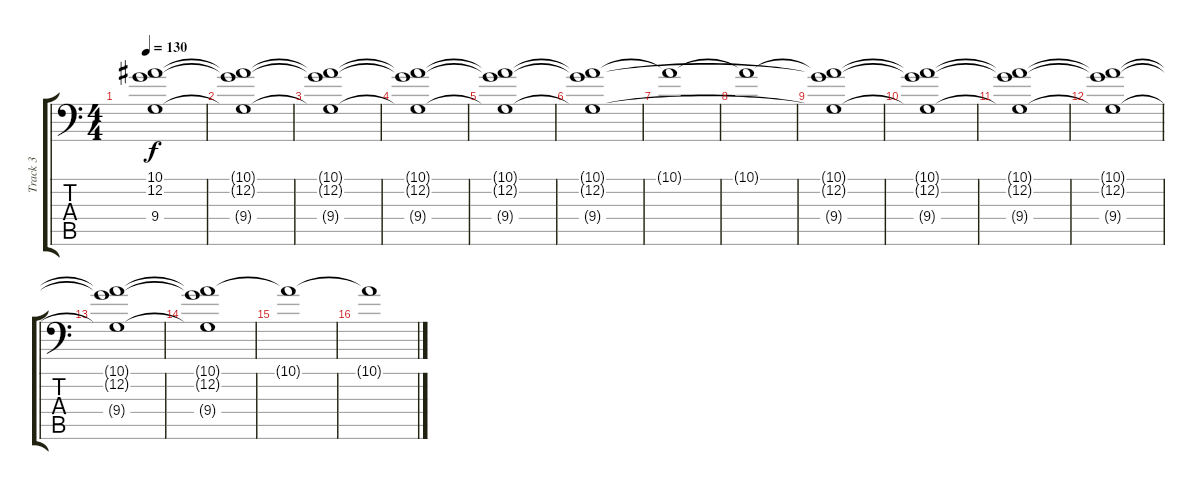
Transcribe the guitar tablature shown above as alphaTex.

\track ("Track 3" "Track 3") {instrument fx6goblins}
\staff {score tabs}
\tuning (C4 G3 Eb3 Bb2 F2 Bb1) {hide}
\ts (4 4)
\tempo 130
\clef f4
\ks c
(10.1{t} 12.2{t} 9.4{t}).1{dy f} |
(10.1{t} 12.2{t} 9.4{t}).1 |
(10.1{t} 12.2{t} 9.4{t}).1 |
(10.1{t} 12.2{t} 9.4{t}).1 |
(10.1{t} 12.2{t} 9.4{t}).1 |
(10.1{t} 12.2{t} 9.4{t}).1 |
10.1{t}.1 |
10.1{t}.1 |
(10.1{t} 12.2{t} 9.4{t}).1 |
(10.1{t} 12.2{t} 9.4{t}).1 |
(10.1{t} 12.2{t} 9.4{t}).1 |
(10.1{t} 12.2{t} 9.4{t}).1 |
(10.1{t} 12.2{t} 9.4{t}).1 |
(10.1{t} 12.2{t} 9.4{t}).1 |
10.1{t}.1 |
10.1{t}.1
